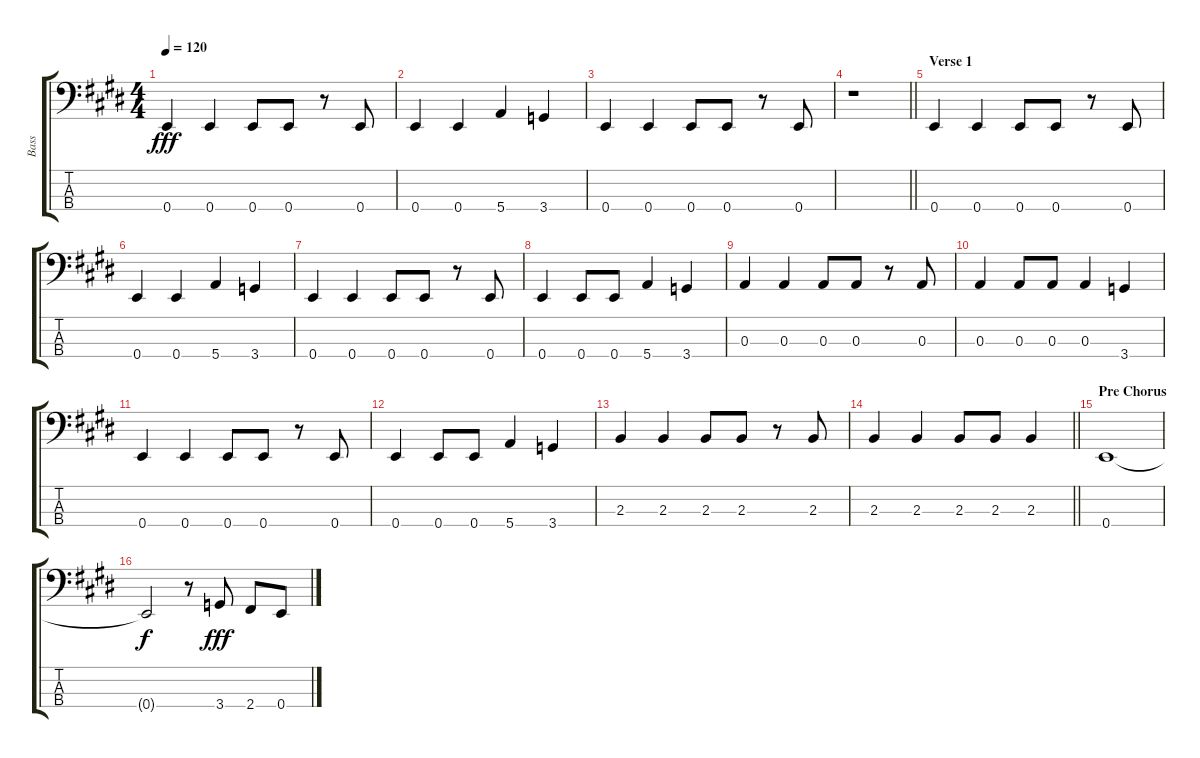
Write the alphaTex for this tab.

\track ("Bass" "Bass") {instrument electricbasspick}
\staff {score tabs}
\tuning (G2 D2 A1 E1) {hide}
\ts (4 4)
\tempo 120
\clef f4
\ks e
0.4.4{dy fff} 0.4.4 0.4.8 0.4.8 r.8 0.4.8 |
0.4.4 0.4.4 5.4.4 3.4.4 |
0.4.4 0.4.4 0.4.8 0.4.8 r.8 0.4.8 |
\barLineRight lightlight
r.1 |
\section ("" "Verse 1")
0.4.4 0.4.4 0.4.8 0.4.8 r.8 0.4.8 |
0.4.4 0.4.4 5.4.4 3.4.4 |
0.4.4 0.4.4 0.4.8 0.4.8 r.8 0.4.8 |
0.4.4 0.4.8 0.4.8 5.4.4 3.4.4 |
0.3.4 0.3.4 0.3.8 0.3.8 r.8 0.3.8 |
0.3.4 0.3.8 0.3.8 0.3.4 3.4.4 |
0.4.4 0.4.4 0.4.8 0.4.8 r.8 0.4.8 |
0.4.4 0.4.8 0.4.8 5.4.4 3.4.4 |
2.3.4 2.3.4 2.3.8 2.3.8 r.8 2.3.8 |
\barLineRight lightlight
2.3.4 2.3.4 2.3.8 2.3.8 2.3.4 |
\section ("" "Pre Chorus")
0.4.1 |
0.4{t}.2{dy f} r.8 3.4.8{dy fff} 2.4.8 0.4.8
